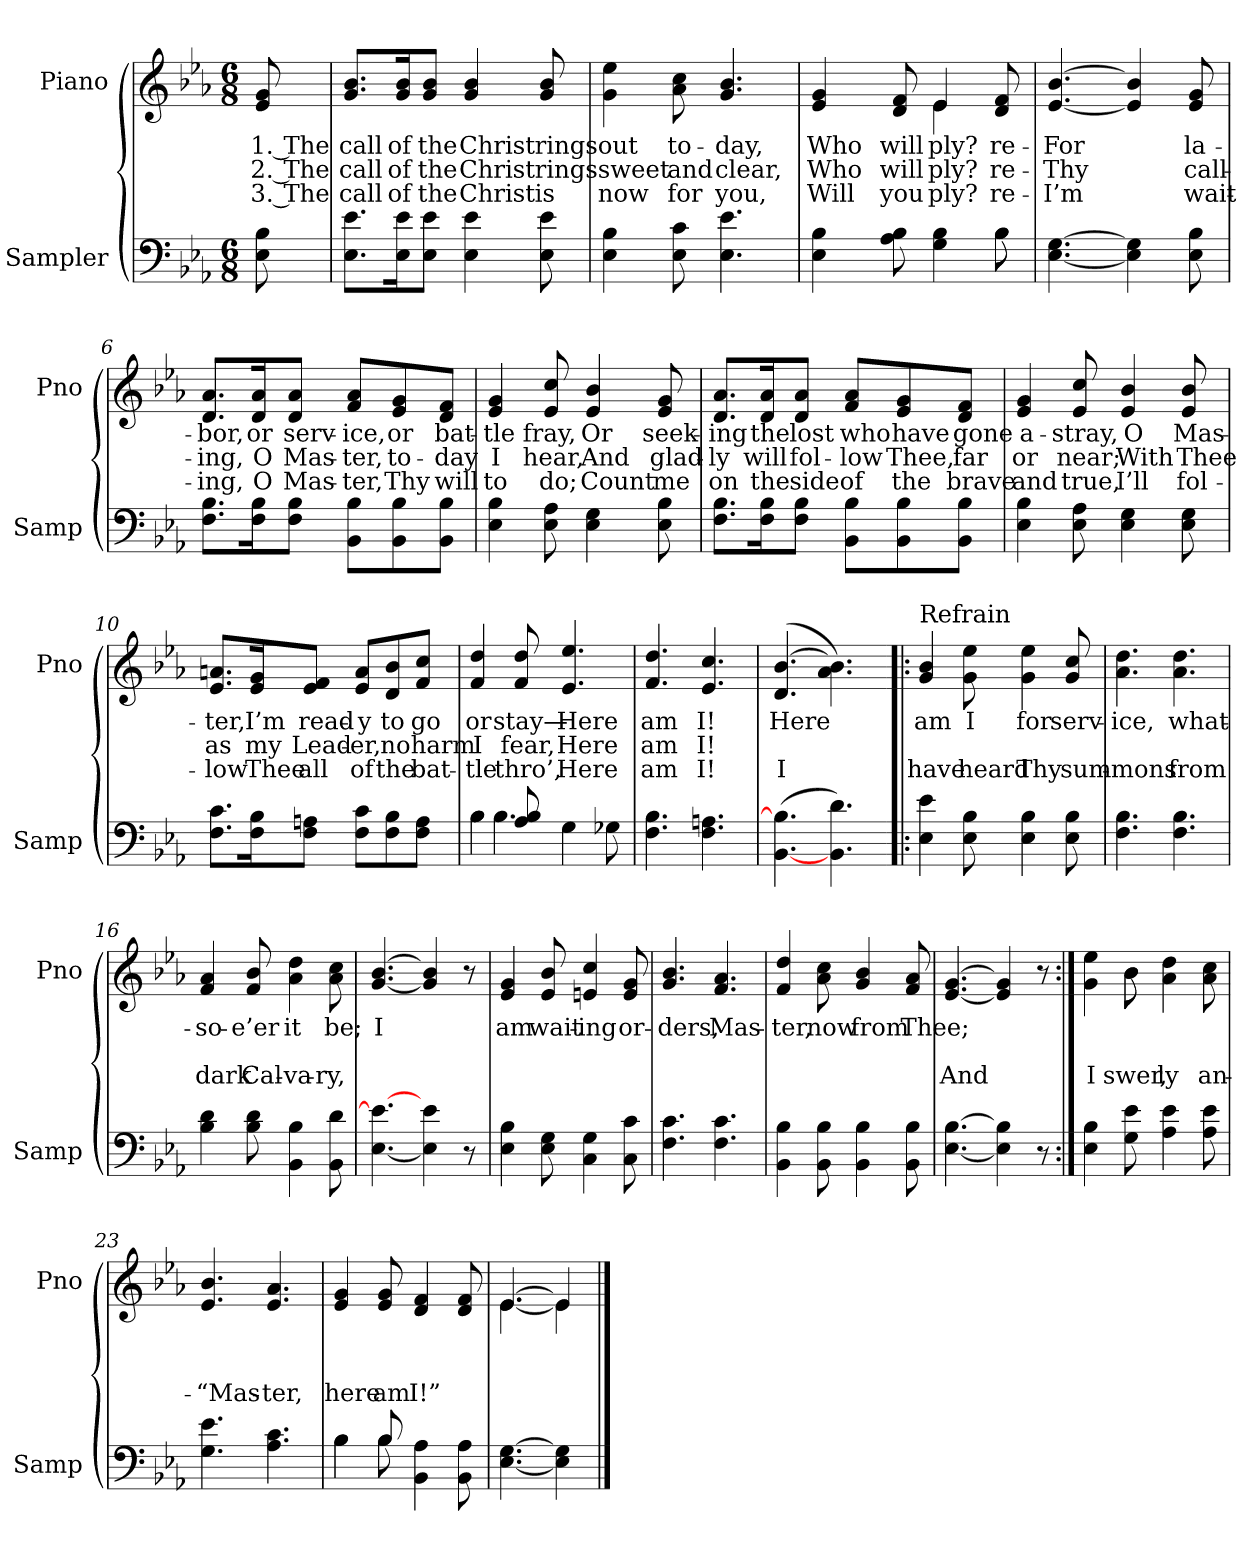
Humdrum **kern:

**kern	**kern	**text	**text	**text
*part2	*part1	*part1	*part1	*part1
*staff2	*staff1	*staff1	*staff1	*staff1
*I"Sampler	*I"Piano	*	*	*
*I'Samp	*I'Pno	*	*	*
*clefF4	*clefG2	*	*	*
*k[b-e-a-]	*k[b-e-a-]	*	*	*
*E-:	*E-:	*	*	*
*M6/8	*M6/8	*	*	*
=1	=1	=1	=1	=1
8E- 8B-	8e- 8g	1. The	2. The	3. The
=2	=2	=2	=2	=2
8.E-\ 8.e-\L	8.g/ 8.b-/L	call	call	call
16E-\ 16e-\K	16g/ 16b-/K	of	of	of
8E-\ 8e-\J	8g/ 8b-/J	the	the	the
4E- 4e-	4g 4b-	Christ	Christ	Christ
8E- 8e-	8g 8b-	rings	rings	is
=3	=3	=3	=3	=3
4E- 4B-	4g 4ee-	out	sweet	now
8E- 8c	8a- 8cc	to-	and	for
4.E- 4.e-	4.g 4.b-	-day,	clear,	you,
=4	=4	=4	=4	=4
*^	*^	*	*	*
4E- 4B-	8ryy	4e- 4g	4.ryy	Who	Who	Will
*v	*v	*	*	*	*	*
8A- 8B-	8d 8f	.	will	will	you
4G 4B-	4e-/	4e-	-ply?	-ply?	-ply?
*^	*	*	*	*	*
8B-\	8B-	8d 8f	8ryy	re-	re-	re-
*v	*v	*	*	*	*	*
*	*v	*v	*	*	*
=5	=5	=5	=5	=5
[4.E- [4.G	[4.e- [4.b-	For	Thy	I’m
4E-] 4G]	4e-] 4b-]	.	.	.
8E- 8B-	8e- 8g	la-	call-	wait-
=6	=6	=6	=6	=6
8.F\ 8.B-\L	8.d/ 8.a-/L	-bor,	-ing,	-ing,
16F\ 16B-\K	16d/ 16a-/K	or	O	O
8F\ 8B-\J	8d/ 8a-/J	serv-	Mas-	Mas-
8BB-\ 8B-\L	8f/ 8a-/L	-ice,	-ter,	-ter,
8BB-\ 8B-\	8e-/ 8g/	or	to-	Thy
8BB-\ 8B-\J	8d/ 8f/J	bat-	-day	will
=7	=7	=7	=7	=7
4E- 4B-	4e- 4g	-tle	I	to
8E- 8A-	8e- 8cc	fray,	hear,	do;
4E- 4G	4e- 4b-	Or	And	Count
8E- 8B-	8e- 8g	seek-	glad-	me
=8	=8	=8	=8	=8
8.F\ 8.B-\L	8.d/ 8.a-/L	-ing	-ly	on
16F\ 16B-\K	16d/ 16a-/K	the	will	the
8F\ 8B-\J	8d/ 8a-/J	lost	fol-	side
8BB-\ 8B-\L	8f/ 8a-/L	who	-low	of
8BB-\ 8B-\	8e-/ 8g/	have	Thee,	the
8BB-\ 8B-\J	8d/ 8f/J	gone	far	brave
=9	=9	=9	=9	=9
4E- 4B-	4e- 4g	a-	or	and
8E- 8A-	8e- 8cc	-stray,	near;	true,
4E- 4G	4e- 4b-	O	With	I’ll
8E- 8G	8e- 8b-	Mas-	Thee	fol-
=10	=10	=10	=10	=10
8.F\ 8.c\L	8.e-/ 8.an/L	-ter,	as	-low
16F\ 16B-\K	16e-/ 16g/K	I’m	my	Thee
8F\ 8An\J	8e-/ 8f/J	read-	Lead-	all
8F\ 8c\L	8e-/ 8a/L	-y	-er,	of
8F\ 8B-\	8d/ 8b-/	to	no	the
8F\ 8A\J	8f/ 8cc/J	go	harm	bat-
=11	=11	=11	=11	=11
*^	*	*	*	*
4B-\	4B-	4f 4dd	or	I	-tle
8A- 8B-	4.B-	8f 8dd	stay—	fear,	thro’,
4G\	.	4.e- 4.ee-	Here	Here	Here
8G-X\	8ryy	.	.	.	.
*v	*v	*	*	*	*
=12	=12	=12	=12	=12
4.F 4.B-	4.f 4.dd	am	am	am
4.F 4.An	4.e- 4.cc	I!	I!	I!
=13	=13	=13	=13	=13
([4.BB- 4.B-]	(4.d [4.b-	Here	.	I
4.BB- 4.d)	4.a-\ 4.b-\])	.	.	.
=14!|:	=14!|:	=14!|:	=14!|:	=14!|:
!	!LO:TX:t=Refrain	!	!	!
4E- 4e-	4g 4b-	am	.	have
8E- 8B-	8g 8ee-	I	.	heard
4E- 4B-	4g 4ee-	for	.	Thy
8E- 8B-	8g 8cc	serv-	.	sum-
=15	=15	=15	=15	=15
4.F 4.B-	4.a- 4.dd	-ice,	.	-mons
4.F 4.B-	4.a- 4.dd	what-	.	from
=16	=16	=16	=16	=16
4B- 4d	4f 4a-	-so-	.	dark
8B- 8d	8f 8b-	-e’er	.	Cal-
4BB- 4B-	4a- 4dd	it	.	-va-
8BB- 8d	8a- 8cc	be;	.	-ry,
=17	=17	=17	=17	=17
[4.E- 4.e-_	[4.g [4.b-	I	.	.
4E-] 4e-	4g] 4b-]	.	.	.
8r	8r	.	.	.
=18	=18	=18	=18	=18
4E- 4B-	4e- 4g	am	.	.
8E- 8G	8e- 8b-	wait-	.	.
4C 4G	4en 4cc	-ing	.	.
8C 8c	8e 8g	or-	.	.
=19	=19	=19	=19	=19
4.F 4.c	4.g 4.b-	-ders,	.	.
4.F 4.c	4.f 4.a-	Mas-	.	.
=20	=20	=20	=20	=20
4BB- 4B-	4f 4dd	-ter,	.	.
8BB- 8B-	8a- 8cc	now	.	.
4BB- 4B-	4g 4b-	from	.	.
8BB- 8B-	8f 8a-	Thee;	.	.
=21	=21	=21	=21	=21
[4.E- [4.B-	[4.e- [4.g	.	.	And
4E-] 4B-]	4e-] 4g]	.	.	.
8r	8r	.	.	.
=22:|!	=22:|!	=22:|!	=22:|!	=22:|!
*	*^	*	*	*
4E- 4B-	4g 4ee-	4ryy	.	.	I
8G 8e-	8b-\	8b-	.	.	-swer,
4A- 4e-	4a- 4dd	4.ryy	.	.	-ly
8A- 8e-	8a- 8cc	.	.	.	an-
*	*v	*v	*	*	*
=23	=23	=23	=23	=23
4.G 4.e-	4.e- 4.b-	.	.	“Mas-
4.A- 4.c	4.e- 4.a-	.	.	-ter,
=24	=24	=24	=24	=24
*^	*	*	*	*
4B-\	4B-	4e- 4g	.	.	here
8B-/	8B-	8e- 8g	.	.	am
4BB- 4A-	4.ryy	4d 4f	.	.	I!”
8BB- 8A-	.	8d 8f	.	.	.
*v	*v	*	*	*	*
=25	=25	=25	=25	=25
*	*^	*	*	*
[4.E- [4.G	[4.e-/	[4.e-	.	.	.
4E-] 4G]	4e-/]	4e-]	.	.	.
*	*v	*v	*	*	*
==	==	==	==	==
*-	*-	*-	*-	*-
